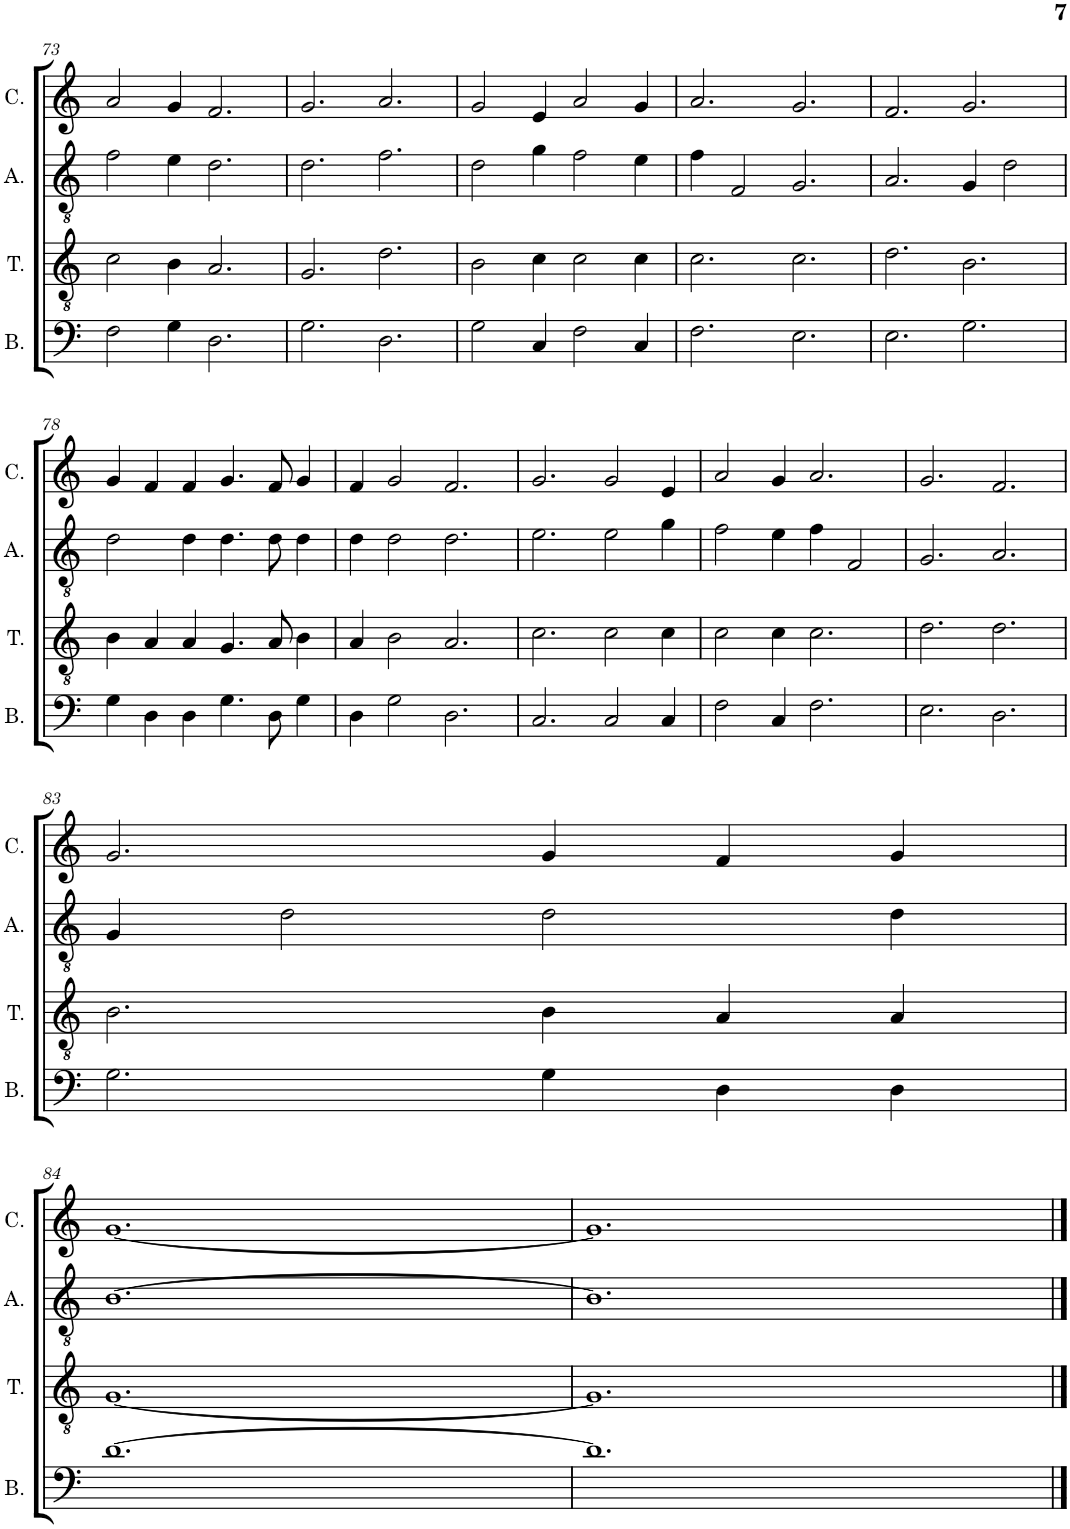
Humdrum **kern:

**kern	**kern	**kern	**kern
*part4	*part3	*part2	*part1
*staff4	*staff3	*staff2	*staff1
*I"Bassus	*I"Tenor	*I"Altus	*I"Cantus
*I'B.	*I'T.	*I'A.	*I'C.
!!LO:PB:g=z
*clefF4	*clefGv2	*clefGv2	*clefG2
*k[]	*k[]	*k[]	*k[]
*M6/4	*M6/4	*M6/4	*M6/4
=73	=73	=73	=73
2F\	2c\	2f\	2a/
4G\	4B\	4e\	4g/
2.D\	2.A/	2.d\	2.f/
=74	=74	=74	=74
2.G\	2.G/	2.d\	2.g/
2.D\	2.d\	2.f\	2.a/
=75	=75	=75	=75
2G\	2B\	2d\	2g/
4C/	4c\	4g\	4e/
2F\	2c\	2f\	2a/
4C/	4c\	4e\	4g/
=76	=76	=76	=76
2.F\	2.c\	4f\	2.a/
.	.	2F/	.
2.E\	2.c\	2.G/	2.g/
=77	=77	=77	=77
2.E\	2.d\	2.A/	2.f/
2.G\	2.B\	4G/	2.g/
.	.	2d\	.
!!LO:LB:g=z
=78	=78	=78	=78
4G\	4B\	2d\	4g/
4D\	4A/	.	4f/
4D\	4A/	4d\	4f/
4.G\	4.G/	4.d\	4.g/
8D\	8A/	8d\	8f/
4G\	4B\	4d\	4g/
=79	=79	=79	=79
4D\	4A/	4d\	4f/
2G\	2B\	2d\	2g/
2.D\	2.A/	2.d\	2.f/
=80	=80	=80	=80
2.C/	2.c\	2.e\	2.g/
2C/	2c\	2e\	2g/
4C/	4c\	4g\	4e/
=81	=81	=81	=81
2F\	2c\	2f\	2a/
4C/	4c\	4e\	4g/
2.F\	2.c\	4f\	2.a/
.	.	2F/	.
=82	=82	=82	=82
2.E\	2.d\	2.G/	2.g/
2.D\	2.d\	2.A/	2.f/
!!LO:LB:g=z
=83	=83	=83	=83
2.G\	2.B\	4G/	2.g/
.	.	2d\	.
4G\	4B\	2d\	4g/
4D\	4A/	.	4f/
4D\	4A/	4d\	4g/
!!LO:LB:g=z
=84	=84	=84	=84
[1.d	[1.G	[1.B	[1.g
=85	=85	=85	=85
1.d]	1.G]	1.B]	1.g]
==	==	==	==
*-	*-	*-	*-
